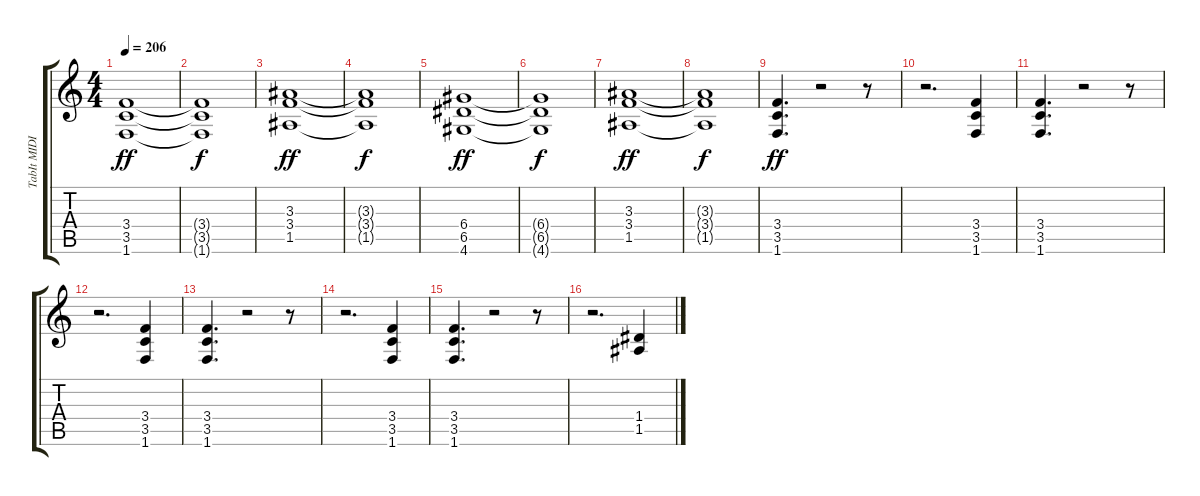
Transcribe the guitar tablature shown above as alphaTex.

\track ("TabIt MIDI - Track 4" "TabIt MIDI") {instrument distortionguitar}
\staff {score tabs}
\tuning (E4 B3 G3 D3 A2 E2) {hide}
\ts (4 4)
\tempo 206
\clef g2
\ks c
(3.4 3.5 1.6).1{dy ff} |
(3.4{t} 3.5{t} 1.6{t}).1{dy f} |
(3.3 3.4 1.5).1{dy ff} |
(3.3{t} 3.4{t} 1.5{t}).1{dy f} |
(6.4 6.5 4.6).1{dy ff} |
(6.4{t} 6.5{t} 4.6{t}).1{dy f} |
(3.3 3.4 1.5).1{dy ff} |
(3.3{t} 3.4{t} 1.5{t}).1{dy f} |
(3.4 3.5 1.6).4{d dy ff} r.2 r.8 |
r.2{d} (3.4 3.5 1.6).4 |
(3.4 3.5 1.6).4{d} r.2 r.8 |
r.2{d} (3.4 3.5 1.6).4 |
(3.4 3.5 1.6).4{d} r.2 r.8 |
r.2{d} (3.4 3.5 1.6).4 |
(3.4 3.5 1.6).4{d} r.2 r.8 |
r.2{d} (1.4 1.5).4
